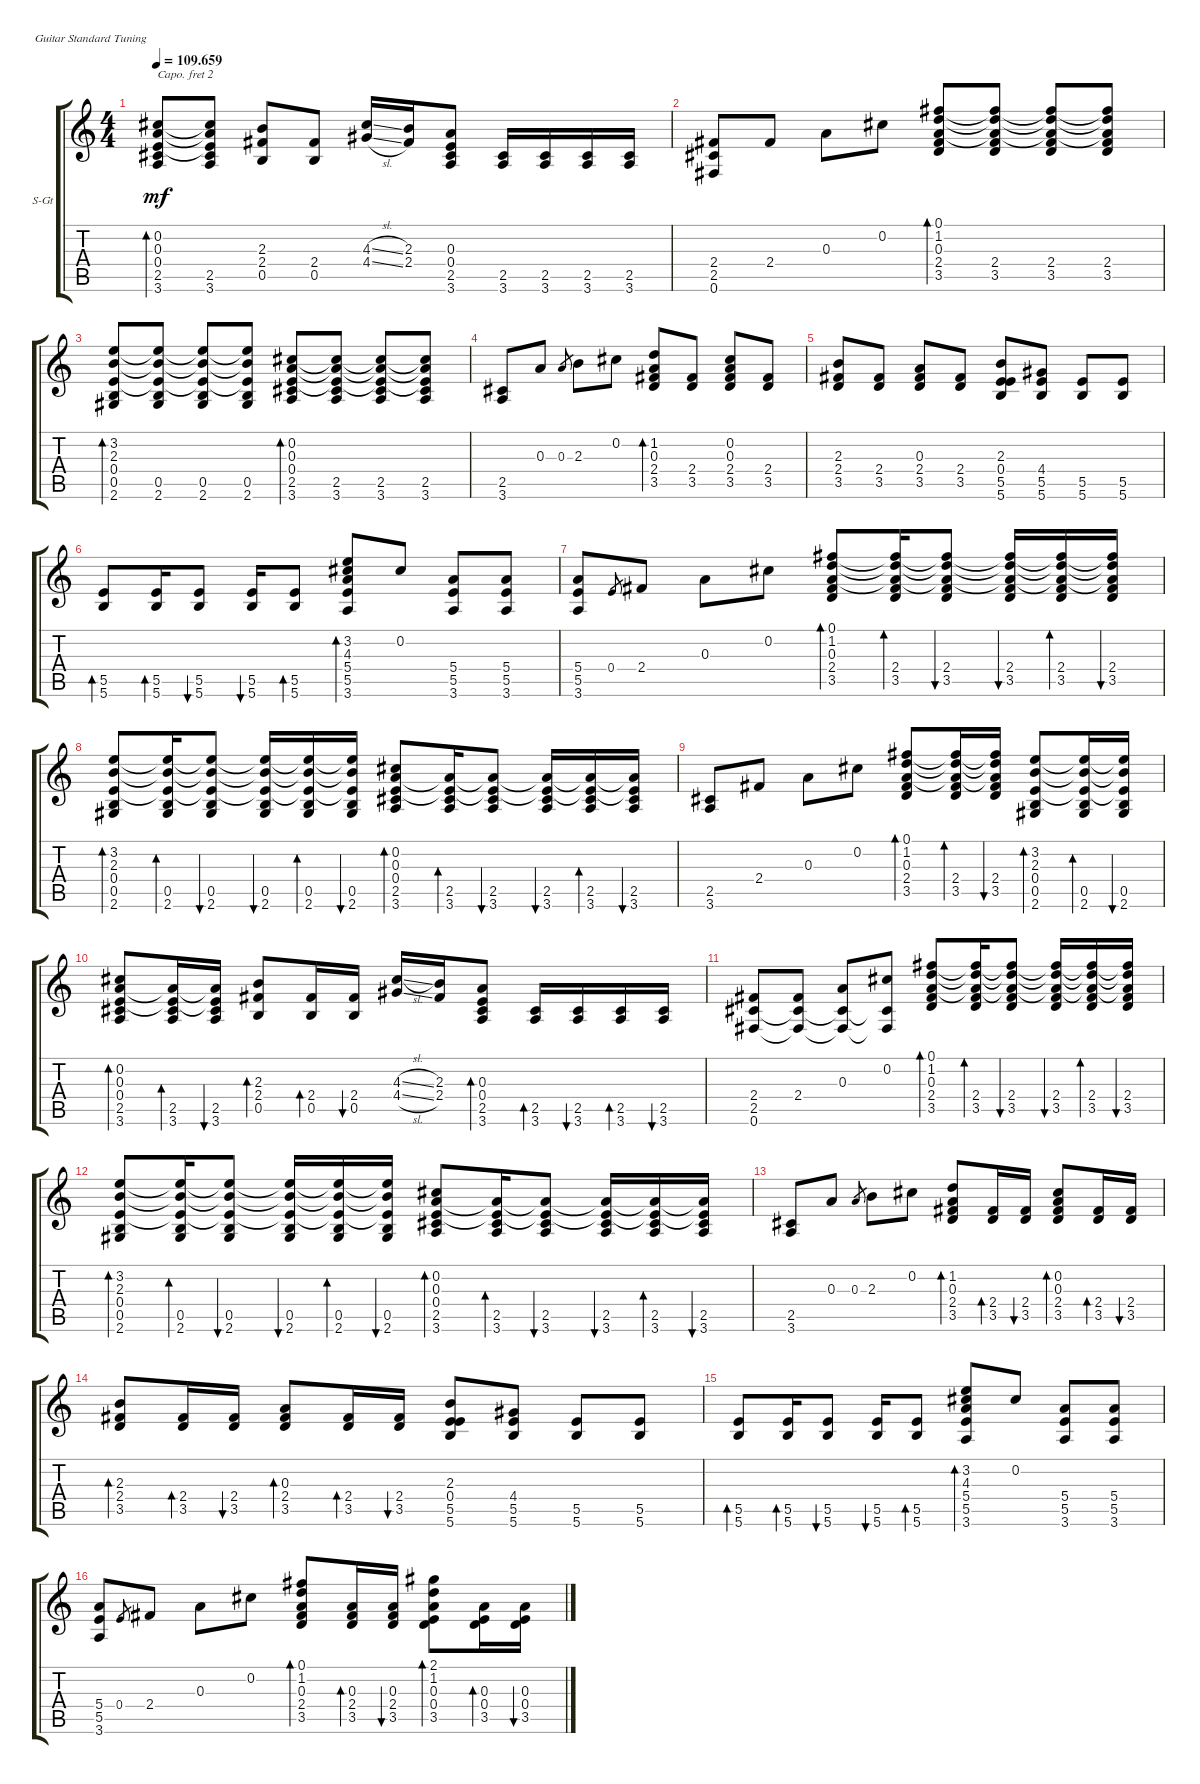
\defaultSystemsLayout 4
\bracketExtendMode groupsimilarinstruments
\firstSystemTrackNameOrientation horizontal
\otherSystemsTrackNameOrientation horizontal
\track ("Steel Guitar" "S-Gt") {instrument acousticguitarsteel}
\staff {score tabs}
\capo 2
\tuning (E4 B3 G3 D3 A2 E2)
\ts (4 4)
\tempo
109.659
\accidentals auto
\clef g2
\ottava regular
\simile none
\ks c
(3.6 2.5 0.4 0.3 0.2).8{bd 107 dy mf} (3.6 2.5 0.4{t} 0.3{t} 0.2{t}).8 (2.3 2.4 0.5).8 (0.5 2.4).8 (4.3{sl} 4.4{sl}).16 (2.4 2.3).16 (0.3 0.4 3.6 2.5).8 (3.6 2.5).16 (3.6 2.5).16 (3.6 2.5).16 (3.6 2.5).16 |
(0.6 2.5 2.4).8 2.4.8 0.3.8 0.2.8 (0.1 1.2 0.3 2.4 3.5).8{bd 107} (3.5 2.4 0.3{t} 1.2{t} 0.1{t}).8 (3.5 2.4 0.3{t} 1.2{t} 0.1{t}).8 (3.5 2.4 0.3{t} 1.2{t} 0.1{t}).8 |
(3.2 2.3 2.6 0.5 0.4).8{bd 107} (2.6 0.5 3.2{t} 2.3{t} 0.4{t}).8 (2.6 0.5 3.2{t} 2.3{t} 0.4{t}).8 (2.6 0.5 3.2{t} 2.3{t} 0.4{t}).8 (3.6 2.5 0.4 0.3 0.2).8{bd 107} (3.6 2.5 0.4{t} 0.3{t} 0.2{t}).8 (3.6 2.5 0.4{t} 0.3{t} 0.2{t}).8 (3.6 2.5 0.4{t} 0.3{t} 0.2{t}).8 |
(2.5 3.6).8 0.3.8 0.3.8{gr} 2.3.8 0.2.8 (1.2 0.3 2.4 3.5).8{bd 107} (3.5 2.4).8 (0.2 0.3 2.4 3.5).8 (3.5 2.4).8 |
(2.3 2.4 3.5).8 (3.5 2.4).8 (0.3 2.4 3.5).8 (3.5 2.4).8 (5.6 5.5 0.4 2.3).8 (4.4 5.5 5.6).8 (5.6 5.5).8 (5.6 5.5).8 |
(5.5 5.6).8{bd 47} (5.5 5.6).16{bd 46} (5.5 5.6).8{bu 45} (5.5 5.6).16{bu 45} (5.5 5.6).8{bd 44} (3.2 4.3 5.4 5.5 3.6).8{bd 107} 0.2.8 (3.6 5.5 5.4).8 (3.6 5.4 5.5).8 |
(3.6 5.5 5.4).8 0.4.8{gr} 2.4.8 0.3.8 0.2.8 (0.1 1.2 0.3 2.4 3.5).8{bd 107} (3.5 2.4 0.3{t} 1.2{t} 0.1{t}).16{bd 40} (3.5 2.4 0.3{t} 1.2{t} 0.1{t}).8{bu 38} (3.5 2.4 0.3{t} 1.2{t} 0.1{t}).16{bu 39} (3.5 2.4 0.3{t} 1.2{t} 0.1{t}).16{bd 36} (3.5 2.4 0.3{t} 1.2{t} 0.1{t}).16{bu 37} |
(3.2 2.3 0.4 0.5 2.6).8{bd 107} (2.6 0.5 3.2{t} 2.3{t} 0.4{t}).16{bd 36} (2.6 0.5 3.2{t} 2.3{t} 0.4{t}).8{bu 35} (2.6 0.5 3.2{t} 2.3{t} 0.4{t}).16{bu 34} (2.6 0.5 3.2{t} 2.3{t} 0.4{t}).16{bd 33} (2.6 0.5 3.2{t} 2.3{t} 0.4{t}).16{bu 33} (0.4 2.5 3.6 0.3 0.2).8{bd 107} (3.6 2.5 0.4{t} 0.3{t}).16{bd 33} (3.6 2.5 0.4{t} 0.3{t}).8{bu 32} (3.6 2.5 0.4{t} 0.3{t}).16{bu 33} (3.6 2.5 0.4{t} 0.3{t}).16{bd 33} (3.6 2.5 0.4{t} 0.3{t}).16{bu 33} |
(3.6 2.5).8 2.4.8 0.3.8 0.2.8 (0.1 1.2 0.3 2.4 3.5).8{bd 107} (3.5 2.4 0.3{t} 1.2{t} 0.1{t}).16{bd 40} (3.5 2.4 0.3{t} 1.2{t} 0.1{t}).16{bu 38} (3.2 2.3 0.4 0.5 2.6).8{bd 107} (2.6 0.5 3.2{t} 2.3{t} 0.4{t}).16{bd 36} (2.6 0.5 3.2{t} 2.3{t} 0.4{t}).16{bu 35} |
(0.4 2.5 3.6 0.3 0.2).8{bd 107} (3.6 2.5 0.4{t} 0.3{t}).16{bd 33} (3.6 2.5 0.4{t} 0.3{t}).16{bu 32} (2.3 2.4 0.5).8{bd 32} (0.5 2.4).16{bd 31} (0.5 2.4).16{bu 30} (4.4{sl} 4.3{sl}).16 (2.3 2.4).16 (0.3 0.4 2.5 3.6).8{bd 30} (3.6 2.5).16{bd 30} (3.6 2.5).16{bu 30} (3.6 2.5).16{bd 30} (3.6 2.5).16{bu 30} |
(0.6 2.5 2.4).8 (2.4 2.5{t} 0.6{t}).8 (0.3 2.5{t} 0.6{t}).8 (0.2 2.5{t} 0.6{t}).8 (0.1 1.2 0.3 2.4 3.5).8{bd 107} (3.5 2.4 0.3{t} 1.2{t} 0.1{t}).16{bd 40} (3.5 2.4 0.3{t} 1.2{t} 0.1{t}).8{bu 38} (3.5 2.4 0.3{t} 1.2{t} 0.1{t}).16{bu 39} (3.5 2.4 0.3{t} 1.2{t} 0.1{t}).16{bd 36} (3.5 2.4 0.3{t} 1.2{t} 0.1{t}).16{bu 37} |
(3.2 2.3 0.4 0.5 2.6).8{bd 107} (2.6 0.5 3.2{t} 2.3{t} 0.4{t}).16{bd 36} (2.6 0.5 3.2{t} 2.3{t} 0.4{t}).8{bu 35} (2.6 0.5 3.2{t} 2.3{t} 0.4{t}).16{bu 34} (2.6 0.5 3.2{t} 2.3{t} 0.4{t}).16{bd 33} (2.6 0.5 3.2{t} 2.3{t} 0.4{t}).16{bu 33} (0.4 2.5 3.6 0.3 0.2).8{bd 107} (3.6 2.5 0.4{t} 0.3{t}).16{bd 33} (3.6 2.5 0.4{t} 0.3{t}).8{bu 32} (3.6 2.5 0.4{t} 0.3{t}).16{bu 33} (3.6 2.5 0.4{t} 0.3{t}).16{bd 33} (3.6 2.5 0.4{t} 0.3{t}).16{bu 33} |
(3.6 2.5).8 0.3.8 0.3.8{gr} 2.3.8 0.2.8 (1.2 0.3 2.4 3.5).8{bd 30} (3.5 2.4).16{bd 30} (3.5 2.4).16{bu 30} (0.2 0.3 2.4 3.5).8{bd 30} (3.5 2.4).16{bd 30} (2.4 3.5).16{bu 30} |
(3.5 2.4 2.3).8{bd 30} (3.5 2.4).16{bd 30} (3.5 2.4).16{bu 30} (3.5 2.4 0.3).8{bd 30} (3.5 2.4).16{bd 30} (2.4 3.5).16{bu 30} (5.6 5.5 0.4 2.3).8 (4.4 5.5 5.6).8 (5.6 5.5).8 (5.6 5.5).8 |
(5.5 5.6).8{bd 47} (5.5 5.6).16{bd 46} (5.5 5.6).8{bu 45} (5.5 5.6).16{bu 45} (5.5 5.6).8{bd 44} (3.2 4.3 5.4 5.5 3.6).8{bd 107} 0.2.8 (3.6 5.5 5.4).8 (3.6 5.4 5.5).8 |
(3.6 5.5 5.4).8 0.4.8{gr} 2.4.8 0.3.8 0.2.8 (0.1 1.2 0.3 2.4 3.5).8{bd 107} (3.5 2.4 0.3).16{bd 30} (3.5 2.4 0.3).16{bu 30} (3.5 0.4 0.3 1.2 2.1).8{bd 30} (3.5 0.4 0.3).16{bd 30} (3.5 0.4 0.3).16{bu 30}
